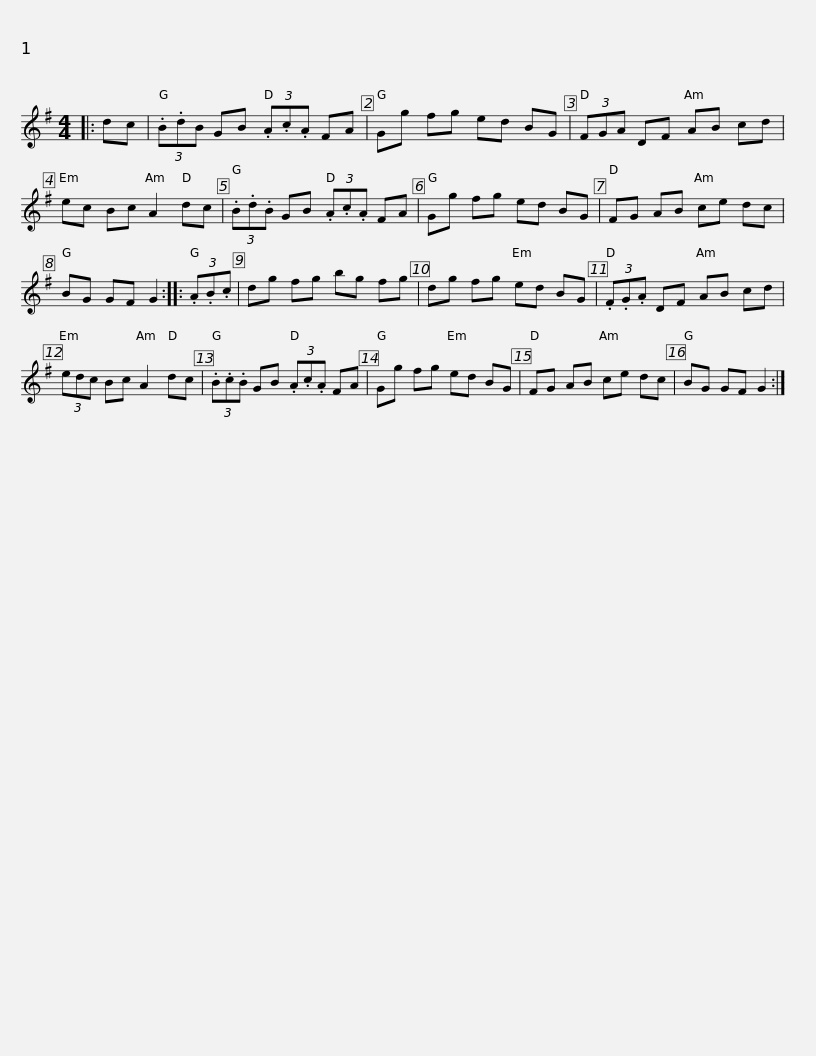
X:1
L:1/8
M:4/4
I:linebreak $
K:G
V:1 treble
V:1
|: dc | (3.B.dB GB (3.A.c.A FA | Gg fg ed BG | (3FGA DF AB cd | ec Bc A2 dc |$ %5
 (3.B.d.B GB (3.A.c.A FA | Gg fg ed BG | FG AB ce dc | BG GF G2 :: (3.A.B.c | %10
 dg fg bg fg |$ dg fg ed BG | (3.F.G.A DF AB cd | (3edc Bc A2 dc | (3.B.c.B GB (3.A.c.A FA | %15
 Gg fg ed BG |$ FG AB ce dc | BG GF G2 :| %18
